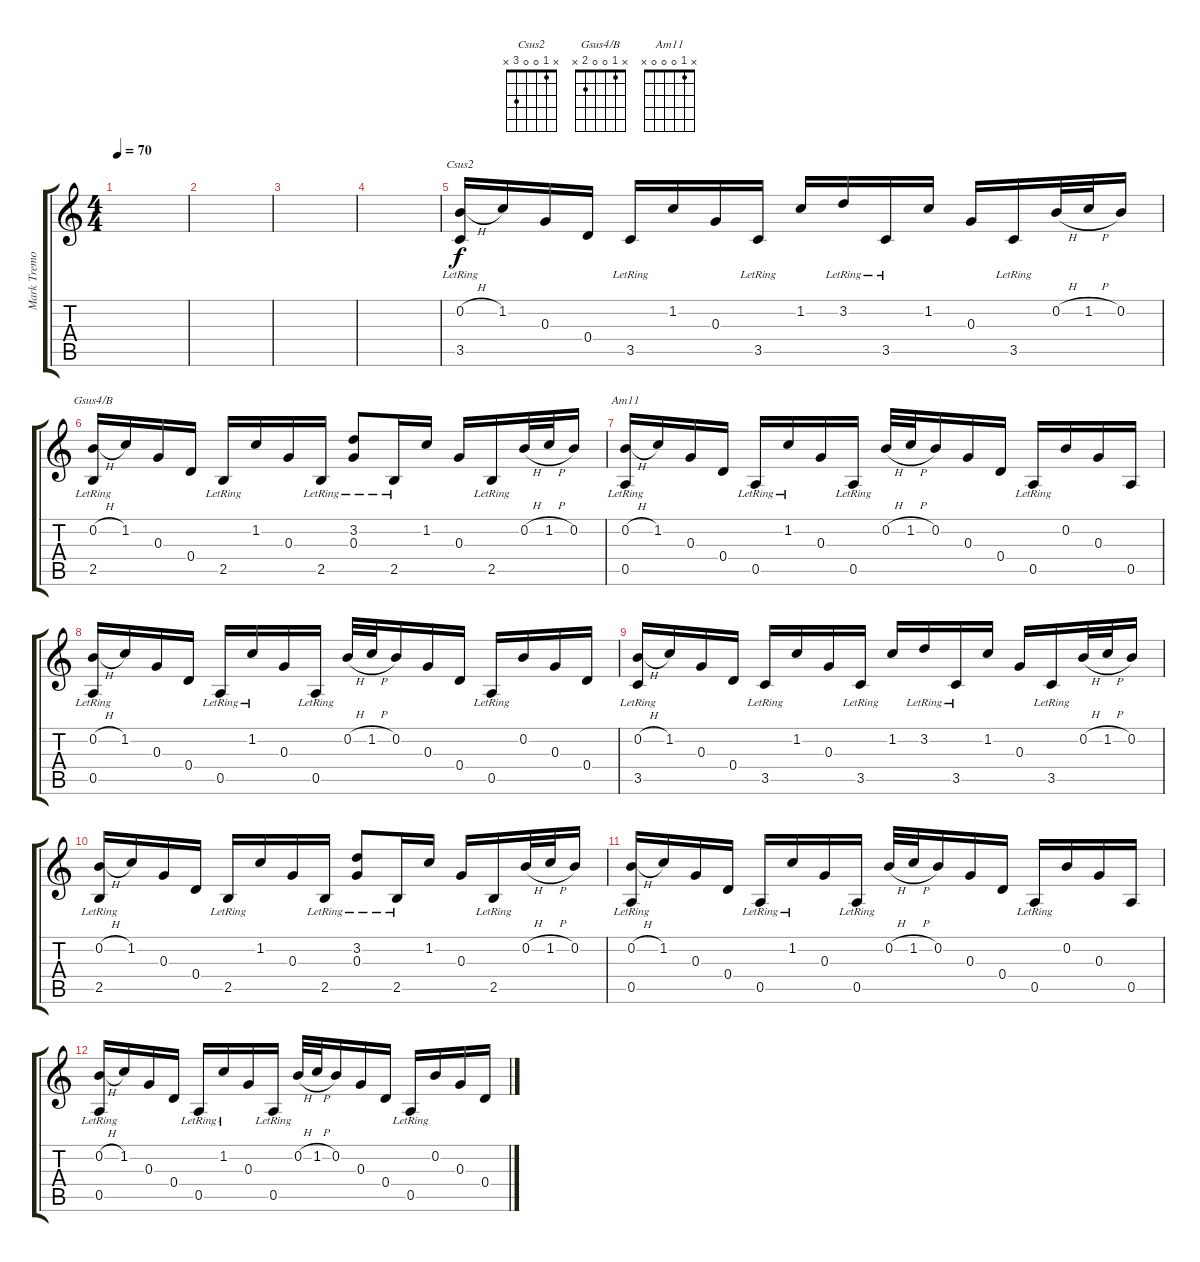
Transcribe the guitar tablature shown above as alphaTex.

\track ("Mark Tremonti" "Mark Tremo") {instrument electricguitarjazz}
\staff {score tabs}
\tuning (E4 B3 G3 D3 A2 D2) {hide}
\chord ("Csus2" x 1 0 0 3 x)
\chord ("Gsus4/B" x 1 0 0 2 x)
\chord ("Am11" x 1 0 0 0 x)
\ts (4 4)
\tempo 70
\clef g2
\ks c
|
|
|
|
(0.2{h} 3.5{lr}).16{ch "Csus2" volume 15 balance 0} 1.2.16 0.3.16 0.4.16 3.5{lr}.16 1.2.16 0.3.16 3.5{lr}.16 1.2.16 3.2{lr}.16 3.5{lr}.16 1.2.16 0.3.16 3.5{lr}.16 0.2{h}.32 1.2{h}.32 0.2.16 |
(0.2{h} 2.5{lr}).16{ch "Gsus4/B"} 1.2.16 0.3.16 0.4.16 2.5{lr}.16 1.2.16 0.3.16 2.5{lr}.16 (3.2{lr} 0.3{lr}).8 2.5{lr}.16 1.2.16 0.3.16 2.5{lr}.16 0.2{h}.32 1.2{h}.32 0.2.16 |
(0.2{h} 0.5{lr}).16{ch "Am11"} 1.2.16 0.3.16 0.4.16 0.5{lr}.16 1.2{lr}.16 0.3.16 0.5{lr}.16 0.2{h}.32 1.2{h}.32 0.2.16 0.3.16 0.4.16 0.5{lr}.16 0.2.16 0.3.16 0.5.16 |
(0.2{h} 0.5{lr}).16 1.2.16 0.3.16 0.4.16 0.5{lr}.16 1.2{lr}.16 0.3.16 0.5{lr}.16 0.2{h}.32 1.2{h}.32 0.2.16 0.3.16 0.4.16 0.5{lr}.16 0.2.16 0.3.16 0.4.16 |
(0.2{h} 3.5{lr}).16{volume 15} 1.2.16 0.3.16 0.4.16 3.5{lr}.16 1.2.16 0.3.16 3.5{lr}.16 1.2.16 3.2{lr}.16 3.5{lr}.16 1.2.16 0.3.16 3.5{lr}.16 0.2{h}.32 1.2{h}.32 0.2.16 |
(0.2{h} 2.5{lr}).16 1.2.16 0.3.16 0.4.16 2.5{lr}.16 1.2.16 0.3.16 2.5{lr}.16 (3.2{lr} 0.3{lr}).8 2.5{lr}.16 1.2.16 0.3.16 2.5{lr}.16 0.2{h}.32 1.2{h}.32 0.2.16 |
(0.2{h} 0.5{lr}).16 1.2.16 0.3.16 0.4.16 0.5{lr}.16 1.2{lr}.16 0.3.16 0.5{lr}.16 0.2{h}.32 1.2{h}.32 0.2.16 0.3.16 0.4.16 0.5{lr}.16 0.2.16 0.3.16 0.5.16 |
(0.2{h} 0.5{lr}).16 1.2.16 0.3.16 0.4.16 0.5{lr}.16 1.2{lr}.16 0.3.16 0.5{lr}.16 0.2{h}.32 1.2{h}.32 0.2.16 0.3.16 0.4.16 0.5{lr}.16 0.2.16 0.3.16 0.4.16
